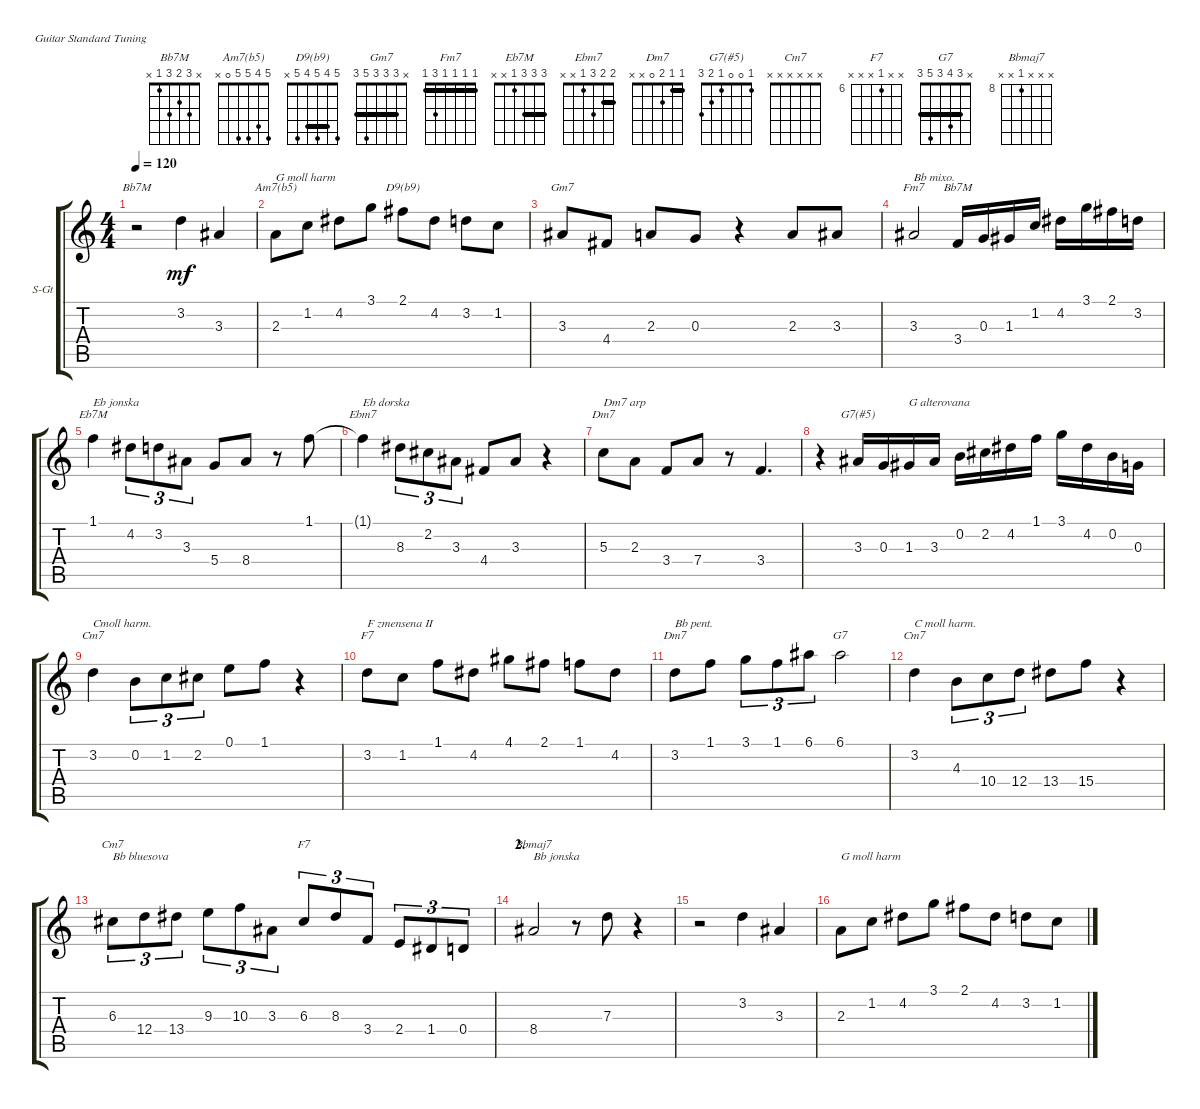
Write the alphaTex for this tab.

\defaultSystemsLayout 4
\bracketExtendMode groupsimilarinstruments
\firstSystemTrackNameOrientation horizontal
\otherSystemsTrackNameOrientation horizontal
\track ("Steel Guitar" "S-Gt") {instrument acousticguitarsteel}
\staff {score tabs}
\tuning (E4 B3 G3 D3 A2 E2)
\chord ("Bb7M" x 3 2 3 1 x) {showfingering false}
\chord ("Am7(b5)" 5 4 5 5 0 x) {showfingering false}
\chord ("D9(b9)" 5 4 5 4 5 x) {showfingering false barre 4}
\chord ("Gm7" x 3 3 3 5 3) {showfingering false barre (3 3 3)}
\chord ("Fm7" 1 1 1 1 3 1) {barre (1 1 1 1)}
\chord ("Bb7M" x 3 2 3 1 x)
\chord ("Eb7M" 3 3 3 1 x x) {barre (3 3)}
\chord ("Ebm7" 2 2 3 1 x x) {barre 2}
\chord ("Dm7" x x x x x x)
\chord ("G7(#5)" 1 0 0 1 2 3)
\chord ("Cm7" x 4 3 5 3 x) {barre 3}
\chord ("F7" x x 2 1 3 1) {barre 1}
\chord ("Dm7" 1 1 2 0 x x) {barre 1}
\chord ("G7" x 3 4 3 5 3) {barre (3 3)}
\chord ("Cm7" x 4 3 5 3 x) {showfingering false barre 3}
\chord ("Cm7" x x x x x x)
\chord ("F7" x x 6 x x x) {firstfret 6 showfingering false}
\chord ("Bbmaj7" x x x 8 x x) {firstfret 8 showfingering false}
\ts (4 4)
\tempo 120
\clef g2
\ks c
r.2{ch "Bb7M" dy mf instrument acousticguitarsteel} 3.2.4 3.3.4 |
2.3.8{ch "Am7(b5)" txt "G moll harm"} 1.2.8 4.2.8 3.1.8 2.1.8{ch "D9(b9)"} 4.2.8 3.2.8 1.2.8 |
3.3.8{ch "Gm7"} 4.4.8 2.3.8 0.3.8 r.4 2.3.8 3.3.8 |
3.3.2{ch "Fm7" txt "Bb mixo."} 3.4.16{ch "Bb7M"} 0.3.16 1.3.16 1.2.16 4.2.16 3.1.16 2.1.16 3.2.16 |
1.1.4{ch "Eb7M" txt "Eb jonska"} 4.2.8{tu (3 2)} 3.2.8{tu (3 2)} 3.3.8{tu (3 2)} 5.4.8 8.4.8 r.8 1.1.8 |
1.1{t}.4{ch "Ebm7" txt "Eb dorska"} 8.3.8{tu (3 2)} 2.2.8{tu (3 2)} 3.3.8{tu (3 2)} 4.4.8 3.3.8 r.4 |
5.3.8{ch "Dm7" txt "Dm7 arp"} 2.3.8 3.4.8 7.4.8 r.8 3.4.4{d} |
r.4 3.3.16{ch "G7(#5)"} 0.3.16 1.3.16{txt "G alterovana"} 3.3.16 0.2.16 2.2.16 4.2.16 1.1.16 3.1.16 4.2.16 0.2.16 0.3.16 |
3.2.4{ch "Cm7" txt "Cmoll harm."} 0.2.8{tu (3 2)} 1.2.8{tu (3 2)} 2.2.8{tu (3 2)} 0.1.8 1.1.8 r.4 |
3.2.8{ch "F7" txt "F zmensena II"} 1.2.8 1.1.8 4.2.8 4.1.8 2.1.8 1.1.8 4.2.8 |
3.2.8{ch "Dm7" txt "Bb pent."} 1.1.8 3.1.8{tu (3 2)} 1.1.8{tu (3 2)} 6.1.8{tu (3 2)} 6.1.2{ch "G7"} |
3.2.4{ch "Cm7" txt "C moll harm."} 4.3.8{tu (3 2)} 10.4.8{tu (3 2)} 12.4.8{tu (3 2)} 13.4.8 15.4.8 r.4 |
6.3.8{tu (3 2) ch "Cm7" txt "Bb bluesova"} 12.4.8{tu (3 2)} 13.4.8{tu (3 2)} 9.3.8{tu (3 2)} 10.3.8{tu (3 2)} 3.3.8{tu (3 2)} 6.3.8{tu (3 2) ch "F7"} 8.3.8{tu (3 2)} 3.4.8{tu (3 2)} 2.4.8{tu (3 2)} 1.4.8{tu (3 2)} 0.4.8{tu (3 2)} |
\section ("" "2.")
8.4.2{ch "Bbmaj7" txt "Bb jonska"} r.8 7.3.8 r.4 |
r.2 3.2.4 3.3.4 |
2.3.8{txt "G moll harm"} 1.2.8 4.2.8 3.1.8 2.1.8 4.2.8 3.2.8 1.2.8
